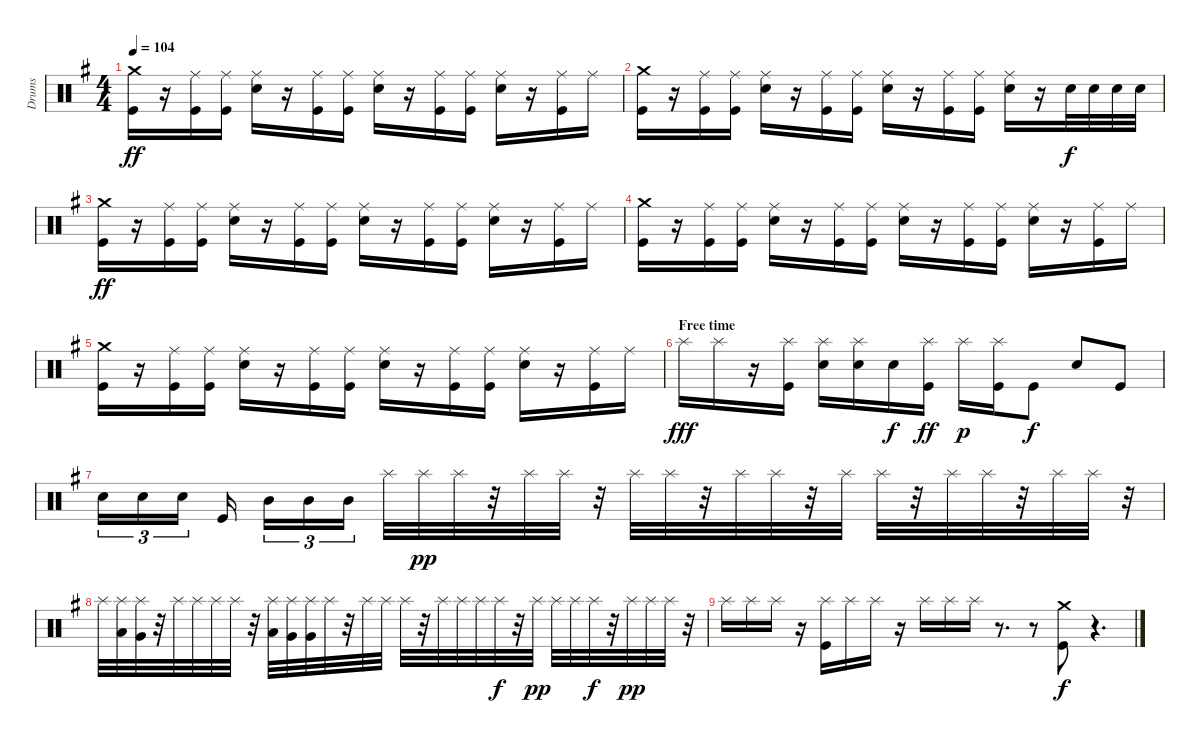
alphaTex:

\defaultSystemsLayout 4
\track ("Bill Ward" "Drums") {instrument percussion}
\staff {score}
\articulation defaults
\ts (4 4)
\tempo 104
\clef neutral
\scale
0.333333
\ks g
("Kick (hit)" "Crash medium (hit)").16{dy ff} r.16 ("Kick (hit)" "Ride (middle)").16 ("Kick (hit)" "Ride (middle)").16 ("Ride (middle)" "Snare (hit) 2").16 r.16 ("Kick (hit)" "Ride (middle)").16 ("Kick (hit)" "Ride (middle)").16 ("Ride (middle)" "Snare (hit) 2").16 r.16 ("Kick (hit)" "Ride (middle)").16 ("Kick (hit)" "Ride (middle)").16 ("Ride (middle)" "Snare (hit) 2").16 r.16 ("Kick (hit)" "Ride (middle)").16 "Ride (middle)".16 |
\scale
0.333333 ("Kick (hit)" "Crash medium (hit)").16 r.16 ("Kick (hit)" "Ride (middle)").16 ("Kick (hit)" "Ride (middle)").16 ("Ride (middle)" "Snare (hit) 2").16 r.16 ("Kick (hit)" "Ride (middle)").16 ("Kick (hit)" "Ride (middle)").16 ("Ride (middle)" "Snare (hit) 2").16 r.16 ("Kick (hit)" "Ride (middle)").16 ("Kick (hit)" "Ride (middle)").16 ("Ride (middle)" "Snare (hit) 2").16 r.16 "Snare (hit) 2".32{dy f} "Snare (hit) 2".32 "Snare (hit) 2".32 "Snare (hit) 2".32 |
\scale
0.333333 ("Kick (hit)" "Crash medium (hit)").16{dy ff} r.16 ("Kick (hit)" "Ride (middle)").16 ("Kick (hit)" "Ride (middle)").16 ("Ride (middle)" "Snare (hit) 2").16 r.16 ("Kick (hit)" "Ride (middle)").16 ("Kick (hit)" "Ride (middle)").16 ("Ride (middle)" "Snare (hit) 2").16 r.16 ("Kick (hit)" "Ride (middle)").16 ("Kick (hit)" "Ride (middle)").16 ("Ride (middle)" "Snare (hit) 2").16 r.16 ("Kick (hit)" "Ride (middle)").16 "Ride (middle)".16 |
\scale
0.333333 ("Kick (hit)" "Crash medium (hit)").16 r.16 ("Kick (hit)" "Ride (middle)").16 ("Kick (hit)" "Ride (middle)").16 ("Ride (middle)" "Snare (hit) 2").16 r.16 ("Kick (hit)" "Ride (middle)").16 ("Kick (hit)" "Ride (middle)").16 ("Ride (middle)" "Snare (hit) 2").16 r.16 ("Kick (hit)" "Ride (middle)").16 ("Kick (hit)" "Ride (middle)").16 ("Ride (middle)" "Snare (hit) 2").16 r.16 ("Kick (hit)" "Ride (middle)").16 "Ride (middle)".16 |
\scale
0.333333 ("Kick (hit)" "Crash medium (hit)").16 r.16 ("Kick (hit)" "Ride (middle)").16 ("Kick (hit)" "Ride (middle)").16 ("Ride (middle)" "Snare (hit) 2").16 r.16 ("Kick (hit)" "Ride (middle)").16 ("Kick (hit)" "Ride (middle)").16 ("Ride (middle)" "Snare (hit) 2").16 r.16 ("Kick (hit)" "Ride (middle)").16 ("Kick (hit)" "Ride (middle)").16 ("Ride (middle)" "Snare (hit) 2").16 r.16 ("Kick (hit)" "Ride (middle)").16 "Ride (middle)".16 |
\section ("" "Free time")
\scale
0.333333 "Splash (hit)".16{dy fff} "Splash (hit)".16 r.16 ("Splash (hit)" "Kick (hit)").16 ("Splash (hit)" "Snare (hit) 2").16 ("Splash (hit)" "Snare (hit) 2").16 "Snare (hit) 2".16{dy f} ("Splash (hit)" "Kick (hit)").16{dy ff} "Splash (hit)".16{dy p} ("Splash (hit)" "Kick (hit)").16 "Kick (hit)".8{dy f} "Snare (hit) 2".8 "Kick (hit)".8 |
\scale
0.333333 "Snare (hit) 2".16{tu (3 2)} "Snare (hit) 2".16{tu (3 2)} "Snare (hit) 2".16{tu (3 2)} "Kick (hit)".16 "Mid Tom (hit)".16{tu (3 2)} "Mid Tom (hit)".16{tu (3 2)} "Mid Tom (hit)".16{tu (3 2)} "Splash (hit)".32 "Splash (hit)".32{dy pp} "Splash (hit)".32 r.32 "Splash (hit)".32 "Splash (hit)".32 r.32 "Splash (hit)".32 "Splash (hit)".32 r.32 "Splash (hit)".32 "Splash (hit)".32 r.32 "Splash (hit)".32 "Splash (hit)".32 r.32 "Splash (hit)".32 "Splash (hit)".32 r.32 "Splash (hit)".32 "Splash (hit)".32 r.32 |
\scale
0.333333 "Splash (hit)".32 ("Splash (hit)" "Low Tom (hit)").32 ("Splash (hit)" "Very Low Tom (hit)").32 r.32 "Splash (hit)".32 "Splash (hit)".32 "Splash (hit)".32 "Splash (hit)".32 r.32 ("Splash (hit)" "Low Tom (hit)").32 ("Splash (hit)" "Very Low Tom (hit)").32 ("Splash (hit)" "Very Low Tom (hit)").32 "Splash (hit)".32 r.32 "Splash (hit)".32 "Splash (hit)".32 "Splash (hit)".32 r.32 "Splash (hit)".32 "Splash (hit)".32 "Splash (hit)".32 "Splash (hit)".32{dy f} r.32 "Splash (hit)".32{dy pp} "Splash (hit)".32 "Splash (hit)".32 "Splash (hit)".32{dy f} r.32 "Splash (hit)".32{dy pp} "Splash (hit)".32 "Splash (hit)".32 r.32 |
\scale
0.333333 "Splash (hit)".16 "Splash (hit)".16 "Splash (hit)".16 r.16 ("Splash (hit)" "Kick (hit)").16 "Splash (hit)".16 "Splash (hit)".16 r.16 "Splash (hit)".16 "Splash (hit)".16 "Splash (hit)".16 r.8{d} r.8 ("Crash medium (hit)" "Kick (hit)").8{dy f} r.4{d} |
\scale
0.333333
